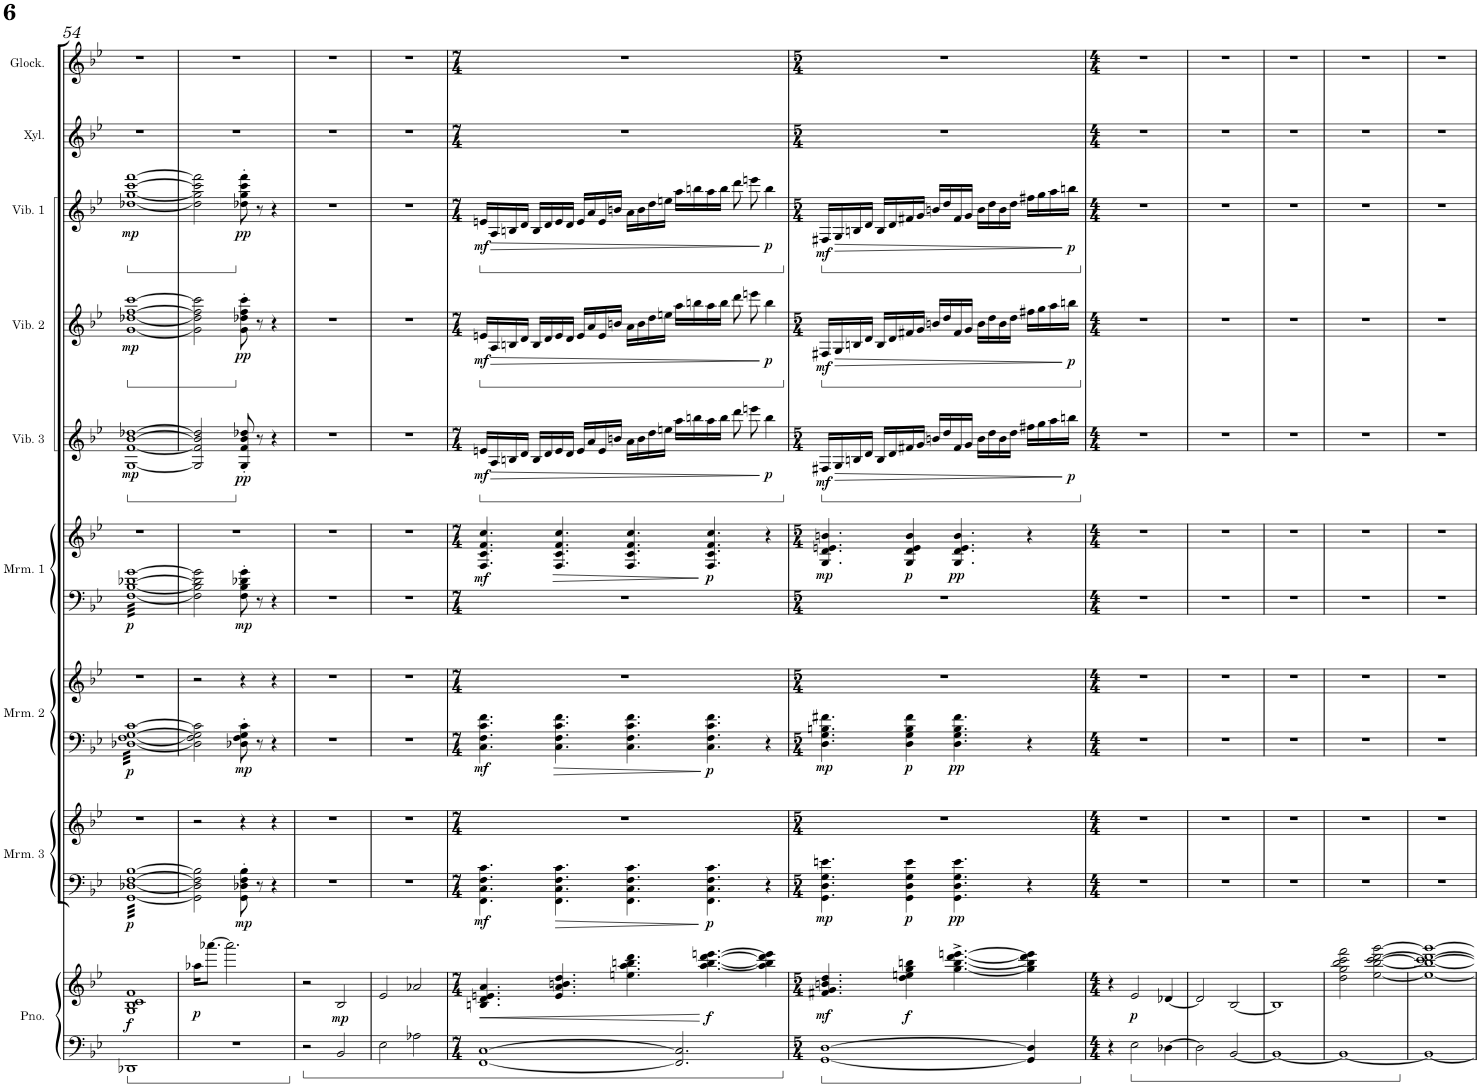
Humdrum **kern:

**kern	**kern	**dynam	**kern	**kern	**dynam	**kern	**kern	**dynam	**kern	**kern	**dynam	**kern	**dynam	**kern	**dynam	**kern	**dynam	**kern	**kern
*part9	*part9	*part9	*part8	*part8	*part8	*part7	*part7	*part7	*part6	*part6	*part6	*part5	*part5	*part4	*part4	*part3	*part3	*part2	*part1
*staff13	*staff12	*staff12/13	*staff11	*staff10	*staff10/11	*staff9	*staff8	*staff8/9	*staff7	*staff6	*staff6/7	*staff5	*staff5	*staff4	*staff4	*staff3	*staff3	*staff2	*staff1
*I"Piano	*	*	*I"Marimba 3	*	*	*I"Marimba 2	*	*	*I"Marimba 1	*	*	*I"Vibraphone 3	*	*I"Vibraphone 2	*	*I"Vibraphone 1	*	*I"Xylophone	*I"Glockenspiel
*I'Pno.	*	*	*I'Mrm. 3	*	*	*I'Mrm. 2	*	*	*I'Mrm. 1	*	*	*I'Vib. 3	*	*I'Vib. 2	*	*I'Vib. 1	*	*I'Xyl.	*I'Glock.
!!LO:PB:g=z
*clefF4	*clefG2	*	*clefF4	*clefG2	*	*clefF4	*clefG2	*	*clefF4	*clefG2	*	*clefG2	*	*clefG2	*	*clefG2	*	*clefG2	*clefG2
*	*	*	*	*	*	*	*	*	*	*	*	*	*	*	*	*	*	*Trd-7c-12	*Trd-14c-24
*k[b-e-]	*k[b-e-]	*	*k[b-e-]	*k[b-e-]	*	*k[b-e-]	*k[b-e-]	*	*k[b-e-]	*k[b-e-]	*	*k[b-e-]	*	*k[b-e-]	*	*k[b-e-]	*	*k[b-e-]	*k[b-e-]
*M4/4	*M4/4	*	*M4/4	*M4/4	*	*M4/4	*M4/4	*	*M4/4	*M4/4	*	*M4/4	*	*M4/4	*	*M4/4	*	*M4/4	*M4/4
*	*	*	*	*	*	*	*	*	*	*	*	*ped	*	*	*	*	*	*	*
*	*	*	*	*	*	*	*	*	*	*	*	*	*	*ped	*	*	*	*	*
*	*	*	*	*	*	*	*	*	*	*	*	*	*	*	*	*ped	*	*	*
=54	=54	=54	=54	=54	=54	=54	=54	=54	=54	=54	=54	=54	=54	=54	=54	=54	=54	=54	=54
!	!	!LO:DY:b	!	!	!LO:DY:b=2	!	!	!LO:DY:b=2	!	!	!LO:DY:b=2	!	!LO:DY:b	!	!LO:DY:b	!	!LO:DY:b	!	!
*	*	*	*tremolo	*	*	*	*	*	*	*	*	*	*	*	*	*	*	*	*
*	*	*	*	*	*	*tremolo	*	*	*	*	*	*	*	*	*	*	*	*	*
*	*	*	*	*	*	*	*	*	*tremolo	*	*	*	*	*	*	*	*	*	*
1DD-X	1G 1B- 1c 1f	f	[32GG [32D-X [32F [32B-LLL	1r	p	[32D-X [32F [32G [32cLLL	1r	p	[32F [32B- [32d-X [32gLLL	1r	p	[1G [1f [1b- [1dd-X	mp	[1g [1dd-X [1ff [1ccc	mp	[1dd-X [1gg [1ccc [1fff	mp	1r	1r
.	.	.	32GG 32D-X 32F 32B-	.	.	32D-X 32F 32G 32c	.	.	32F 32B- 32d-X 32g	.	.	.	.	.	.	.	.	.	.
.	.	.	32GG 32D-X 32F 32B-	.	.	32D-X 32F 32G 32c	.	.	32F 32B- 32d-X 32g	.	.	.	.	.	.	.	.	.	.
.	.	.	32GG 32D-X 32F 32B-	.	.	32D-X 32F 32G 32c	.	.	32F 32B- 32d-X 32g	.	.	.	.	.	.	.	.	.	.
.	.	.	32GG 32D-X 32F 32B-	.	.	32D-X 32F 32G 32c	.	.	32F 32B- 32d-X 32g	.	.	.	.	.	.	.	.	.	.
.	.	.	32GG 32D-X 32F 32B-	.	.	32D-X 32F 32G 32c	.	.	32F 32B- 32d-X 32g	.	.	.	.	.	.	.	.	.	.
.	.	.	32GG 32D-X 32F 32B-	.	.	32D-X 32F 32G 32c	.	.	32F 32B- 32d-X 32g	.	.	.	.	.	.	.	.	.	.
.	.	.	32GG 32D-X 32F 32B-	.	.	32D-X 32F 32G 32c	.	.	32F 32B- 32d-X 32g	.	.	.	.	.	.	.	.	.	.
.	.	.	32GG 32D-X 32F 32B-	.	.	32D-X 32F 32G 32c	.	.	32F 32B- 32d-X 32g	.	.	.	.	.	.	.	.	.	.
.	.	.	32GG 32D-X 32F 32B-	.	.	32D-X 32F 32G 32c	.	.	32F 32B- 32d-X 32g	.	.	.	.	.	.	.	.	.	.
.	.	.	32GG 32D-X 32F 32B-	.	.	32D-X 32F 32G 32c	.	.	32F 32B- 32d-X 32g	.	.	.	.	.	.	.	.	.	.
.	.	.	32GG 32D-X 32F 32B-	.	.	32D-X 32F 32G 32c	.	.	32F 32B- 32d-X 32g	.	.	.	.	.	.	.	.	.	.
.	.	.	32GG 32D-X 32F 32B-	.	.	32D-X 32F 32G 32c	.	.	32F 32B- 32d-X 32g	.	.	.	.	.	.	.	.	.	.
.	.	.	32GG 32D-X 32F 32B-	.	.	32D-X 32F 32G 32c	.	.	32F 32B- 32d-X 32g	.	.	.	.	.	.	.	.	.	.
.	.	.	32GG 32D-X 32F 32B-	.	.	32D-X 32F 32G 32c	.	.	32F 32B- 32d-X 32g	.	.	.	.	.	.	.	.	.	.
.	.	.	32GG 32D-X 32F 32B-	.	.	32D-X 32F 32G 32c	.	.	32F 32B- 32d-X 32g	.	.	.	.	.	.	.	.	.	.
.	.	.	32GG 32D-X 32F 32B-	.	.	32D-X 32F 32G 32c	.	.	32F 32B- 32d-X 32g	.	.	.	.	.	.	.	.	.	.
.	.	.	32GG 32D-X 32F 32B-	.	.	32D-X 32F 32G 32c	.	.	32F 32B- 32d-X 32g	.	.	.	.	.	.	.	.	.	.
.	.	.	32GG 32D-X 32F 32B-	.	.	32D-X 32F 32G 32c	.	.	32F 32B- 32d-X 32g	.	.	.	.	.	.	.	.	.	.
.	.	.	32GG 32D-X 32F 32B-	.	.	32D-X 32F 32G 32c	.	.	32F 32B- 32d-X 32g	.	.	.	.	.	.	.	.	.	.
.	.	.	32GG 32D-X 32F 32B-	.	.	32D-X 32F 32G 32c	.	.	32F 32B- 32d-X 32g	.	.	.	.	.	.	.	.	.	.
.	.	.	32GG 32D-X 32F 32B-	.	.	32D-X 32F 32G 32c	.	.	32F 32B- 32d-X 32g	.	.	.	.	.	.	.	.	.	.
.	.	.	32GG 32D-X 32F 32B-	.	.	32D-X 32F 32G 32c	.	.	32F 32B- 32d-X 32g	.	.	.	.	.	.	.	.	.	.
.	.	.	32GG 32D-X 32F 32B-	.	.	32D-X 32F 32G 32c	.	.	32F 32B- 32d-X 32g	.	.	.	.	.	.	.	.	.	.
.	.	.	32GG 32D-X 32F 32B-	.	.	32D-X 32F 32G 32c	.	.	32F 32B- 32d-X 32g	.	.	.	.	.	.	.	.	.	.
.	.	.	32GG 32D-X 32F 32B-	.	.	32D-X 32F 32G 32c	.	.	32F 32B- 32d-X 32g	.	.	.	.	.	.	.	.	.	.
.	.	.	32GG 32D-X 32F 32B-	.	.	32D-X 32F 32G 32c	.	.	32F 32B- 32d-X 32g	.	.	.	.	.	.	.	.	.	.
.	.	.	32GG 32D-X 32F 32B-	.	.	32D-X 32F 32G 32c	.	.	32F 32B- 32d-X 32g	.	.	.	.	.	.	.	.	.	.
.	.	.	32GG 32D-X 32F 32B-	.	.	32D-X 32F 32G 32c	.	.	32F 32B- 32d-X 32g	.	.	.	.	.	.	.	.	.	.
.	.	.	32GG 32D-X 32F 32B-	.	.	32D-X 32F 32G 32c	.	.	32F 32B- 32d-X 32g	.	.	.	.	.	.	.	.	.	.
.	.	.	32GG 32D-X 32F 32B-	.	.	32D-X 32F 32G 32c	.	.	32F 32B- 32d-X 32g	.	.	.	.	.	.	.	.	.	.
.	.	.	32GG 32D-X 32F 32B-JJJ	.	.	32D-X 32F 32G 32cJJJ	.	.	32F 32B- 32d-X 32gJJJ	.	.	.	.	.	.	.	.	.	.
*	*	*	*	*	*	*	*	*	*Xtremolo	*	*	*	*	*	*	*	*	*	*
*	*	*	*	*	*	*Xtremolo	*	*	*	*	*	*	*	*	*	*	*	*	*
*	*	*	*Xtremolo	*	*	*	*	*	*	*	*	*	*	*	*	*	*	*	*
=55	=55	=55	=55	=55	=55	=55	=55	=55	=55	=55	=55	=55	=55	=55	=55	=55	=55	=55	=55
!	!	!LO:DY:b	!	!	!	!	!	!	!	!	!	!	!	!	!	!	!	!	!
1r	16aa-X\KL	p	2GG\] 2D-\] 2F\] 2B-\]	2r	.	2D-\] 2F\] 2G\] 2c\]	2r	.	2F\] 2B-\] 2d-\] 2g\]	1r	.	2G/] 2f/] 2b-/] 2dd-/]	.	2g\] 2dd-\] 2ff\] 2ccc\]	.	2dd-\] 2gg\] 2ccc\] 2fff\]	.	1r	1r
.	[8.aaa-X\J	.	.	.	.	.	.	.	.	.	.	.	.	.	.	.	.	.	.
.	2.aaa-\]	.	.	.	.	.	.	.	.	.	.	.	.	.	.	.	.	.	.
*	*	*	*	*	*	*	*	*	*	*	*	*Xped	*	*	*	*	*	*	*
*	*	*	*	*	*	*	*	*	*	*	*	*	*	*Xped	*	*	*	*	*
*	*	*	*	*	*	*	*	*	*	*	*	*	*	*	*	*Xped	*	*	*
!	!	!	!	!	!LO:DY:b=2	!	!	!LO:DY:b=2	!	!	!LO:DY:b=2	!	!LO:DY:b	!	!LO:DY:b	!	!LO:DY:b	!	!
.	.	.	8GG\' 8D-X\' 8F\' 8B-\'	4r	mp	8D-X\' 8F\' 8G\' 8c\'	4r	mp	8F\' 8B-\' 8d-X\' 8g\'	.	mp	8G/' 8f/' 8b-/' 8dd-X/'	pp	8g\' 8dd-X\' 8ff\' 8ccc\'	pp	8dd-X\' 8gg\' 8ccc\' 8fff\'	pp	.	.
.	.	.	8r	.	.	8r	.	.	8r	.	.	8r	.	8r	.	8r	.	.	.
.	.	.	4r	4r	.	4r	4r	.	4r	.	.	4r	.	4r	.	4r	.	.	.
=56	=56	=56	=56	=56	=56	=56	=56	=56	=56	=56	=56	=56	=56	=56	=56	=56	=56	=56	=56
2r	2r	.	1r	1r	.	1r	1r	.	1r	1r	.	1r	.	1r	.	1r	.	1r	1r
!	!	!LO:DY:b	!	!	!	!	!	!	!	!	!	!	!	!	!	!	!	!	!
2BB-/	2B-/	mp	.	.	.	.	.	.	.	.	.	.	.	.	.	.	.	.	.
=57	=57	=57	=57	=57	=57	=57	=57	=57	=57	=57	=57	=57	=57	=57	=57	=57	=57	=57	=57
2E-\	2e-/	.	1r	1r	.	1r	1r	.	1r	1r	.	1r	.	1r	.	1r	.	1r	1r
2A-X\	2a-X/	.	.	.	.	.	.	.	.	.	.	.	.	.	.	.	.	.	.
=58	=58	=58	=58	=58	=58	=58	=58	=58	=58	=58	=58	=58	=58	=58	=58	=58	=58	=58	=58
*M7/4	*M7/4	*	*M7/4	*M7/4	*	*M7/4	*M7/4	*	*M7/4	*M7/4	*	*M7/4	*	*M7/4	*	*M7/4	*	*M7/4	*M7/4
!	!	!LO:HP:b	!	!	!	!	!	!	!	!	!	!	!	!	!	!	!	!	!
*	*	*	*	*	*	*	*	*	*	*	*	*ped	*	*	*	*	*	*	*
*	*	*	*	*	*	*	*	*	*	*	*	*	*	*ped	*	*	*	*	*
*	*	*	*	*	*	*	*	*	*	*	*	*	*	*	*	*ped	*	*	*
!	!	!	!	!	!LO:DY:b=2	!	!	!LO:DY:b=2	!	!	!LO:DY:b	!	!LO:DY:b	!	!LO:DY:b	!	!LO:DY:b	!	!
[1FF [1C	4.Bn/ 4.d/ 4.en/ 4.a/	<	4.FF\ 4.C\ 4.F\ 4.c\	1..r	mf	4.C\ 4.F\ 4.c\ 4.f\	1..r	mf	1..r	4.F/ 4.c/ 4.f/ 4.cc/	mf	16en/LL	mf	16en/LL	mf	16en/LL	mf	1..r	1..r
!	!	!	!	!	!	!	!	!	!	!	!	!	!LO:HP:b	!	!LO:HP:b	!	!LO:HP:b	!	!
.	.	.	.	.	.	.	.	.	.	.	.	16A/	>	16A/	>	16A/	>	.	.
.	.	.	.	.	.	.	.	.	.	.	.	16Bn/	.	16Bn/	.	16Bn/	.	.	.
.	.	.	.	.	.	.	.	.	.	.	.	16d/JJ	.	16d/JJ	.	16d/JJ	.	.	.
.	.	.	.	.	.	.	.	.	.	.	.	16B/LL	.	16B/LL	.	16B/LL	.	.	.
.	.	.	.	.	.	.	.	.	.	.	.	16d/	.	16d/	.	16d/	.	.	.
!	!	!	!	!	!	!	!	!	!	!	!LO:HP:b	!	!	!	!	!	!	!	!
.	4.e/ 4.a/ 4.bn/ 4.dd/	.	4.FF\ 4.C\ 4.F\ 4.c\	.	.	4.C\ 4.F\ 4.c\ 4.f\	.	.	.	4.F/ 4.c/ 4.f/ 4.cc/	>	16e/	.	16e/	.	16e/	.	.	.
.	.	.	.	.	.	.	.	.	.	.	.	16d/JJ	.	16d/JJ	.	16d/JJ	.	.	.
.	.	.	.	.	.	.	.	.	.	.	.	16e/LL	.	16e/LL	.	16e/LL	.	.	.
.	.	.	.	.	.	.	.	.	.	.	.	16a/	.	16a/	.	16a/	.	.	.
.	.	.	.	.	.	.	.	.	.	.	.	16e/	.	16e/	.	16e/	.	.	.
.	.	.	.	.	.	.	.	.	.	.	.	16bn/JJ	.	16bn/JJ	.	16bn/JJ	.	.	.
.	4.een\ 4.aa\ 4.bbn\ 4.ddd\	.	4.FF\ 4.C\ 4.F\ 4.c\	.	.	4.C\ 4.F\ 4.c\ 4.f\	.	.	.	4.F/ 4.c/ 4.f/ 4.cc/	.	16a\LL	.	16a\LL	.	16a\LL	.	.	.
.	.	.	.	.	.	.	.	.	.	.	.	16b\	.	16b\	.	16b\	.	.	.
.	.	.	.	.	.	.	.	.	.	.	.	16dd\	.	16dd\	.	16dd\	.	.	.
.	.	.	.	.	.	.	.	.	.	.	.	16een\JJ	.	16een\JJ	.	16een\JJ	.	.	.
2.FF/] 2.C/]	.	.	.	.	.	.	.	.	.	.	.	16aa\LL	.	16aa\LL	.	16aa\LL	.	.	.
.	.	.	.	.	.	.	.	.	.	.	.	16bbn\	.	16bbn\	.	16bbn\	.	.	.
!	!	!LO:DY:n=1:b	!	!	!LO:DY:b=2	!	!	!LO:DY:b=2	!	!	!LO:DY:n=1:b	!	!	!	!	!	!	!	!
.	[4.aa\ [4.bb\ [4.ddd\ [4.eeen\	[ f	4.FF\ 4.C\ 4.F\ 4.c\	.	p	4.C\ 4.F\ 4.c\ 4.f\	.	p	.	4.F/ 4.c/ 4.f/ 4.cc/	] p	16aa\	.	16aa\	.	16aa\	.	.	.
.	.	.	.	.	.	.	.	.	.	.	.	16bb\JJ	.	16bb\JJ	.	16bb\JJ	.	.	.
.	.	.	.	.	.	.	.	.	.	.	.	8ddd\	.	8ddd\	.	8ddd\	.	.	.
.	.	.	.	.	.	.	.	.	.	.	.	8eeen\	.	8eeen\	.	8eeen\	.	.	.
!	!	!	!	!	!	!	!	!	!	!	!	!	!LO:DY:n=1:b	!	!LO:DY:n=1:b	!	!LO:DY:n=1:b	!	!
.	4aa\] 4bb\] 4ddd\] 4eee\]	.	4r	.	.	4r	.	.	.	4r	.	4bb\	] p	4bb\	] p	4bb\	] p	.	.
=59	=59	=59	=59	=59	=59	=59	=59	=59	=59	=59	=59	=59	=59	=59	=59	=59	=59	=59	=59
*M5/4	*M5/4	*	*M5/4	*M5/4	*	*M5/4	*M5/4	*	*M5/4	*M5/4	*	*M5/4	*	*M5/4	*	*M5/4	*	*M5/4	*M5/4
*	*	*	*	*	*	*	*	*	*	*	*	*Xped	*	*	*	*	*	*	*
*	*	*	*	*	*	*	*	*	*	*	*	*ped	*	*	*	*	*	*	*
*	*	*	*	*	*	*	*	*	*	*	*	*	*	*Xped	*	*	*	*	*
*	*	*	*	*	*	*	*	*	*	*	*	*	*	*ped	*	*	*	*	*
*	*	*	*	*	*	*	*	*	*	*	*	*	*	*	*	*Xped	*	*	*
*	*	*	*	*	*	*	*	*	*	*	*	*	*	*	*	*ped	*	*	*
!	!	!LO:DY:b	!	!	!LO:DY:b=2	!	!	!LO:DY:b=2	!	!	!LO:DY:b	!	!LO:DY:b	!	!LO:DY:b	!	!LO:DY:b	!	!
[1GG [1D	4.f#X/ 4.g/ 4.bn/ 4.dd/	mf	4.GG\ 4.D\ 4.G\ 4.en\	4%5r	mp	4.D\ 4.G\ 4.Bn\ 4.f#X\	4%5r	mp	4%5r	4.G/ 4.d/ 4.en/ 4.bn/	mp	16F#X/LL	mf	16F#X/LL	mf	16F#X/LL	mf	4%5r	4%5r
!	!	!	!	!	!	!	!	!	!	!	!	!	!LO:HP:b	!	!LO:HP:b	!	!LO:HP:b	!	!
.	.	.	.	.	.	.	.	.	.	.	.	16G/	>	16G/	>	16G/	>	.	.
.	.	.	.	.	.	.	.	.	.	.	.	16Bn/	.	16Bn/	.	16Bn/	.	.	.
.	.	.	.	.	.	.	.	.	.	.	.	16d/JJ	.	16d/JJ	.	16d/JJ	.	.	.
.	.	.	.	.	.	.	.	.	.	.	.	16B/LL	.	16B/LL	.	16B/LL	.	.	.
.	.	.	.	.	.	.	.	.	.	.	.	16d/	.	16d/	.	16d/	.	.	.
!	!	!LO:DY:b	!	!	!LO:DY:b=2	!	!	!LO:DY:b=2	!	!	!LO:DY:b	!	!	!	!	!	!	!	!
.	4dd\ 4een\ 4gg\ 4bbn\	f	4GG\ 4D\ 4G\ 4e\	.	p	4D\ 4G\ 4B\ 4f#\	.	p	.	4G/ 4d/ 4e/ 4b/	p	16f#X/	.	16f#X/	.	16f#X/	.	.	.
.	.	.	.	.	.	.	.	.	.	.	.	16g/JJ	.	16g/JJ	.	16g/JJ	.	.	.
.	.	.	.	.	.	.	.	.	.	.	.	16bn/LL	.	16bn/LL	.	16bn/LL	.	.	.
.	.	.	.	.	.	.	.	.	.	.	.	16dd/	.	16dd/	.	16dd/	.	.	.
!	!	!	!	!	!LO:DY:b=2	!	!	!LO:DY:b=2	!	!	!LO:DY:b	!	!	!	!	!	!	!	!
.	[4.gg\^ [4.bb\^ [4.ddd\^ [4.eeen\^	.	4.GG\ 4.D\ 4.G\ 4.e\	.	pp	4.D\ 4.G\ 4.B\ 4.f#\	.	pp	.	4.G/ 4.d/ 4.e/ 4.b/	pp	16f#/	.	16f#/	.	16f#/	.	.	.
.	.	.	.	.	.	.	.	.	.	.	.	16g/JJ	.	16g/JJ	.	16g/JJ	.	.	.
.	.	.	.	.	.	.	.	.	.	.	.	16b\LL	.	16b\LL	.	16b\LL	.	.	.
.	.	.	.	.	.	.	.	.	.	.	.	16dd\	.	16dd\	.	16dd\	.	.	.
.	.	.	.	.	.	.	.	.	.	.	.	16b\	.	16b\	.	16b\	.	.	.
.	.	.	.	.	.	.	.	.	.	.	.	16dd\JJ	.	16dd\JJ	.	16dd\JJ	.	.	.
4GG/] 4D/]	4gg\] 4bb\] 4ddd\] 4eee\]	.	4r	.	.	4r	.	.	.	4r	.	16ff#X\LL	.	16ff#X\LL	.	16ff#X\LL	.	.	.
.	.	.	.	.	.	.	.	.	.	.	.	16gg\	.	16gg\	.	16gg\	.	.	.
.	.	.	.	.	.	.	.	.	.	.	.	16aa\	.	16aa\	.	16aa\	.	.	.
!	!	!	!	!	!	!	!	!	!	!	!	!	!LO:DY:n=1:b	!	!LO:DY:n=1:b	!	!LO:DY:n=1:b	!	!
.	.	.	.	.	.	.	.	.	.	.	.	16bbn\JJ	] p	16bbn\JJ	] p	16bbn\JJ	] p	.	.
=60	=60	=60	=60	=60	=60	=60	=60	=60	=60	=60	=60	=60	=60	=60	=60	=60	=60	=60	=60
*M4/4	*M4/4	*	*M4/4	*M4/4	*	*M4/4	*M4/4	*	*M4/4	*M4/4	*	*M4/4	*	*M4/4	*	*M4/4	*	*M4/4	*M4/4
*	*	*	*	*	*	*	*	*	*	*	*	*Xped	*	*	*	*	*	*	*
*	*	*	*	*	*	*	*	*	*	*	*	*	*	*Xped	*	*	*	*	*
*	*	*	*	*	*	*	*	*	*	*	*	*	*	*	*	*Xped	*	*	*
4r	4r	.	1r	1r	.	1r	1r	.	1r	1r	.	1r	.	1r	.	1r	.	1r	1r
!	!	!LO:DY:b	!	!	!	!	!	!	!	!	!	!	!	!	!	!	!	!	!
2E-\	2e-/	p	.	.	.	.	.	.	.	.	.	.	.	.	.	.	.	.	.
[4D-X\	[4d-X/	.	.	.	.	.	.	.	.	.	.	.	.	.	.	.	.	.	.
=61	=61	=61	=61	=61	=61	=61	=61	=61	=61	=61	=61	=61	=61	=61	=61	=61	=61	=61	=61
2D-\]	2d-/]	.	1r	1r	.	1r	1r	.	1r	1r	.	1r	.	1r	.	1r	.	1r	1r
[2BB-/	[2B-/	.	.	.	.	.	.	.	.	.	.	.	.	.	.	.	.	.	.
=62	=62	=62	=62	=62	=62	=62	=62	=62	=62	=62	=62	=62	=62	=62	=62	=62	=62	=62	=62
1BB-_	1B-]	.	1r	1r	.	1r	1r	.	1r	1r	.	1r	.	1r	.	1r	.	1r	1r
=63	=63	=63	=63	=63	=63	=63	=63	=63	=63	=63	=63	=63	=63	=63	=63	=63	=63	=63	=63
1BB-_	2dd\ 2gg\ 2bb-\ 2ccc\ 2fff\	.	1r	1r	.	1r	1r	.	1r	1r	.	1r	.	1r	.	1r	.	1r	1r
.	[2ee-\ [2bb-\ [2ccc\ [2ddd\ [2ggg\	.	.	.	.	.	.	.	.	.	.	.	.	.	.	.	.	.	.
=64	=64	=64	=64	=64	=64	=64	=64	=64	=64	=64	=64	=64	=64	=64	=64	=64	=64	=64	=64
1BB-_	1ee-_ 1bb-_ 1ccc_ 1ddd_ 1ggg_	.	1r	1r	.	1r	1r	.	1r	1r	.	1r	.	1r	.	1r	.	1r	1r
=	=	=	=	=	=	=	=	=	=	=	=	=	=	=	=	=	=	=	=
*-	*-	*-	*-	*-	*-	*-	*-	*-	*-	*-	*-	*-	*-	*-	*-	*-	*-	*-	*-
